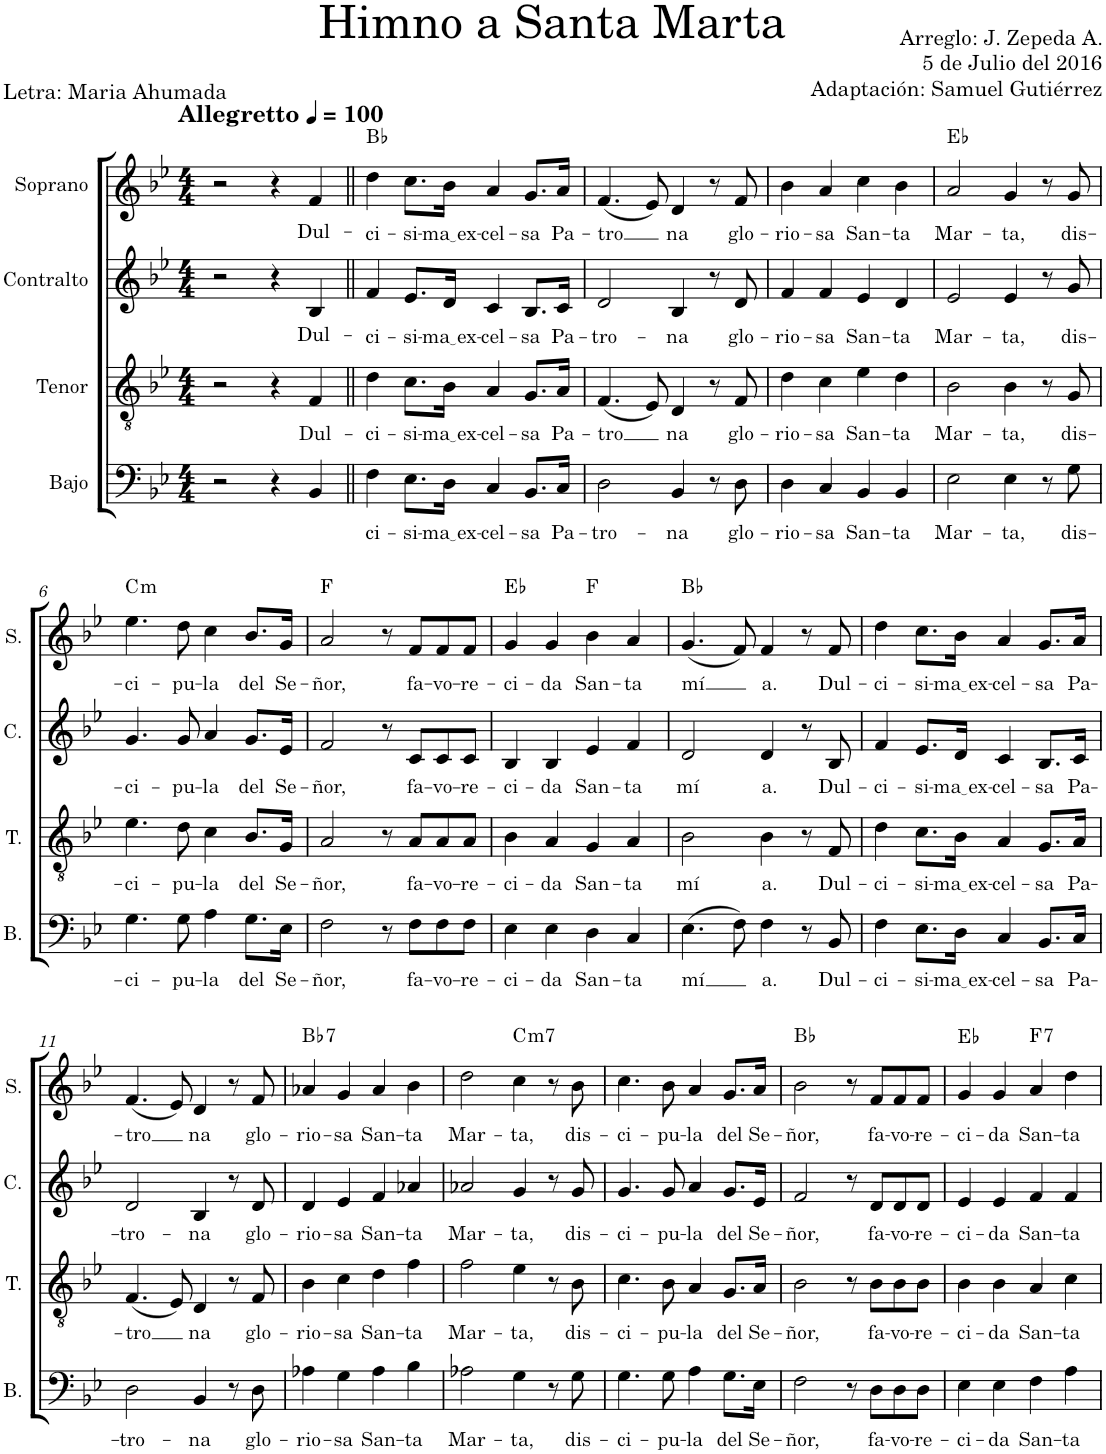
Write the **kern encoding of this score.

**kern	**text	**kern	**text	**kern	**text	**kern	**text	**harte
*part4	*part4	*part3	*part3	*part2	*part2	*part1	*part1	*part1
*staff4	*staff4	*staff3	*staff3	*staff2	*staff2	*staff1	*staff1	*
*I"Bajo	*	*I"Tenor	*	*I"Contralto	*	*I"Soprano	*	*
*I'B.	*	*I'T.	*	*I'C.	*	*I'S.	*	*
*clefF4	*	*clefGv2	*	*clefG2	*	*clefG2	*	*
*k[b-e-]	*	*k[b-e-]	*	*k[b-e-]	*	*k[b-e-]	*	*
*M4/4	*	*M4/4	*	*M4/4	*	*M4/4	*	*
*MM100	*	*MM100	*	*MM100	*	*MM100	*	*
=1	=1	=1	=1	=1	=1	=1	=1	=1
!	!	!	!	!	!	!LO:TX:a:B:t=Allegretto	!	!
2r	.	2r	.	2r	.	2r	.	.
4r	.	4r	.	4r	.	4r	.	.
!	!	!	!LO:LY:b	!	!LO:LY:b	!	!LO:LY:b	!
4BB-/	.	4F/	Dul-	4B-/	Dul-	4f/	Dul-	.
=2||	=2||	=2||	=2||	=2||	=2||	=2||	=2||	=2||
!	!LO:LY:b	!	!LO:LY:b	!	!LO:LY:b	!	!LO:LY:b	!
4F\	-ci-	4d\	-ci-	4f/	-ci-	4dd\	-ci-	Bb:maj
!	!LO:LY:b	!	!LO:LY:b	!	!LO:LY:b	!	!LO:LY:b	!
8.E-\L	-si-	8.c\L	-si-	8.e-/L	-si-	8.cc\L	-si-	.
!	!LO:LY:b	!	!LO:LY:b	!	!LO:LY:b	!	!LO:LY:b	!
16D\Jk	ma ex	16B-\Jk	ma ex	16d/Jk	ma ex	16b-\Jk	ma ex	.
!	!LO:LY:b	!	!LO:LY:b	!	!LO:LY:b	!	!LO:LY:b	!
4C/	-cel-	4A/	-cel-	4c/	-cel-	4a/	-cel-	.
!	!LO:LY:b	!	!LO:LY:b	!	!LO:LY:b	!	!LO:LY:b	!
8.BB-/L	-sa	8.G/L	-sa	8.B-/L	-sa	8.g/L	-sa	.
!	!LO:LY:b	!	!LO:LY:b	!	!LO:LY:b	!	!LO:LY:b	!
16C/Jk	Pa-	16A/Jk	Pa-	16c/Jk	Pa-	16a/Jk	Pa-	.
=3	=3	=3	=3	=3	=3	=3	=3	=3
!	!LO:LY:b	!	!LO:LY:b	!	!LO:LY:b	!	!LO:LY:b	!
2D\	-tro-	(4.F/	-tro	2d/	-tro-	(4.f/	-tro	.
.	.	8E-/)	.	.	.	8e-/)	.	.
!	!LO:LY:b	!	!LO:LY:b	!	!LO:LY:b	!	!LO:LY:b	!
4BB-/	-na	4D/	na	4B-/	-na	4d/	na	.
8r	.	8r	.	8r	.	8r	.	.
!	!LO:LY:b	!	!LO:LY:b	!	!LO:LY:b	!	!LO:LY:b	!
8D\	glo-	8F/	glo-	8d/	glo-	8f/	glo-	.
=4	=4	=4	=4	=4	=4	=4	=4	=4
!	!LO:LY:b	!	!LO:LY:b	!	!LO:LY:b	!	!LO:LY:b	!
4D\	-rio-	4d\	-rio-	4f/	-rio-	4b-\	-rio-	.
!	!LO:LY:b	!	!LO:LY:b	!	!LO:LY:b	!	!LO:LY:b	!
4C/	-sa	4c\	-sa	4f/	-sa	4a/	-sa	.
!	!LO:LY:b	!	!LO:LY:b	!	!LO:LY:b	!	!LO:LY:b	!
4BB-/	San-	4e-\	San-	4e-/	San-	4cc\	San-	.
!	!LO:LY:b	!	!LO:LY:b	!	!LO:LY:b	!	!LO:LY:b	!
4BB-/	-ta	4d\	-ta	4d/	-ta	4b-\	-ta	.
=5	=5	=5	=5	=5	=5	=5	=5	=5
!	!LO:LY:b	!	!LO:LY:b	!	!LO:LY:b	!	!LO:LY:b	!
2E-\	Mar-	2B-\	Mar-	2e-/	Mar-	2a/	Mar-	Eb:maj
!	!LO:LY:b	!	!LO:LY:b	!	!LO:LY:b	!	!LO:LY:b	!
4E-\	-ta,	4B-\	-ta,	4e-/	-ta,	4g/	-ta,	.
8r	.	8r	.	8r	.	8r	.	.
!	!LO:LY:b	!	!LO:LY:b	!	!LO:LY:b	!	!LO:LY:b	!
8G\	dis-	8G/	dis-	8g/	dis-	8g/	dis-	.
!!LO:LB:g=z
=6	=6	=6	=6	=6	=6	=6	=6	=6
!	!LO:LY:b	!	!LO:LY:b	!	!LO:LY:b	!	!LO:LY:b	!LO:H:kt=m
4.G\	-ci-	4.e-\	-ci-	4.g/	-ci-	4.ee-\	-ci-	C:min
!	!LO:LY:b	!	!LO:LY:b	!	!LO:LY:b	!	!LO:LY:b	!
8G\	-pu-	8d\	-pu-	8g/	-pu-	8dd\	-pu-	.
!	!LO:LY:b	!	!LO:LY:b	!	!LO:LY:b	!	!LO:LY:b	!
4A\	-la	4c\	-la	4a/	-la	4cc\	-la	.
!	!LO:LY:b	!	!LO:LY:b	!	!LO:LY:b	!	!LO:LY:b	!
8.G\L	del	8.B-/L	del	8.g/L	del	8.b-/L	del	.
!	!LO:LY:b	!	!LO:LY:b	!	!LO:LY:b	!	!LO:LY:b	!
16E-\Jk	Se-	16G/Jk	Se-	16e-/Jk	Se-	16g/Jk	Se-	.
=7	=7	=7	=7	=7	=7	=7	=7	=7
!	!LO:LY:b	!	!LO:LY:b	!	!LO:LY:b	!	!LO:LY:b	!
2F\	-ñor,	2A/	-ñor,	2f/	-ñor,	2a/	-ñor,	F:maj
8r	.	8r	.	8r	.	8r	.	.
!	!LO:LY:b	!	!LO:LY:b	!	!LO:LY:b	!	!LO:LY:b	!
8F\L	fa-	8A/L	fa-	8c/L	fa-	8f/L	fa-	.
!	!LO:LY:b	!	!LO:LY:b	!	!LO:LY:b	!	!LO:LY:b	!
8F\	-vo-	8A/	-vo-	8c/	-vo-	8f/	-vo-	.
!	!LO:LY:b	!	!LO:LY:b	!	!LO:LY:b	!	!LO:LY:b	!
8F\J	-re-	8A/J	-re-	8c/J	-re-	8f/J	-re-	.
=8	=8	=8	=8	=8	=8	=8	=8	=8
!	!LO:LY:b	!	!LO:LY:b	!	!LO:LY:b	!	!LO:LY:b	!
4E-\	-ci-	4B-\	-ci-	4B-/	-ci-	4g/	-ci-	Eb:maj
!	!LO:LY:b	!	!LO:LY:b	!	!LO:LY:b	!	!LO:LY:b	!
4E-\	-da	4A/	-da	4B-/	-da	4g/	-da	.
!	!LO:LY:b	!	!LO:LY:b	!	!LO:LY:b	!	!LO:LY:b	!
4D\	San-	4G/	San-	4e-/	San-	4b-\	San-	F:maj
!	!LO:LY:b	!	!LO:LY:b	!	!LO:LY:b	!	!LO:LY:b	!
4C/	-ta	4A/	-ta	4f/	-ta	4a/	-ta	.
=9	=9	=9	=9	=9	=9	=9	=9	=9
!	!LO:LY:b	!	!LO:LY:b	!	!LO:LY:b	!	!LO:LY:b	!
(4.E-\	mí	2B-\	mí	2d/	mí	(4.g/	mí	Bb:maj
8F\)	.	.	.	.	.	8f/)	.	.
!	!LO:LY:b	!	!LO:LY:b	!	!LO:LY:b	!	!LO:LY:b	!
4F\	a.	4B-\	a.	4d/	a.	4f/	a.	.
8r	.	8r	.	8r	.	8r	.	.
!	!LO:LY:b	!	!LO:LY:b	!	!LO:LY:b	!	!LO:LY:b	!
8BB-/	Dul-	8F/	Dul-	8B-/	Dul-	8f/	Dul-	.
=10	=10	=10	=10	=10	=10	=10	=10	=10
!	!LO:LY:b	!	!LO:LY:b	!	!LO:LY:b	!	!LO:LY:b	!
4F\	-ci-	4d\	-ci-	4f/	-ci-	4dd\	-ci-	.
!	!LO:LY:b	!	!LO:LY:b	!	!LO:LY:b	!	!LO:LY:b	!
8.E-\L	-si-	8.c\L	-si-	8.e-/L	-si-	8.cc\L	-si-	.
!	!LO:LY:b	!	!LO:LY:b	!	!LO:LY:b	!	!LO:LY:b	!
16D\Jk	ma ex	16B-\Jk	ma ex	16d/Jk	ma ex	16b-\Jk	ma ex	.
!	!LO:LY:b	!	!LO:LY:b	!	!LO:LY:b	!	!LO:LY:b	!
4C/	-cel-	4A/	-cel-	4c/	-cel-	4a/	-cel-	.
!	!LO:LY:b	!	!LO:LY:b	!	!LO:LY:b	!	!LO:LY:b	!
8.BB-/L	-sa	8.G/L	-sa	8.B-/L	-sa	8.g/L	-sa	.
!	!LO:LY:b	!	!LO:LY:b	!	!LO:LY:b	!	!LO:LY:b	!
16C/Jk	Pa-	16A/Jk	Pa-	16c/Jk	Pa-	16a/Jk	Pa-	.
!!LO:LB:g=z
=11	=11	=11	=11	=11	=11	=11	=11	=11
!	!LO:LY:b	!	!LO:LY:b	!	!LO:LY:b	!	!LO:LY:b	!
2D\	-tro-	(4.F/	-tro	2d/	-tro-	(4.f/	-tro	.
.	.	8E-/)	.	.	.	8e-/)	.	.
!	!LO:LY:b	!	!LO:LY:b	!	!LO:LY:b	!	!LO:LY:b	!
4BB-/	-na	4D/	na	4B-/	-na	4d/	na	.
8r	.	8r	.	8r	.	8r	.	.
!	!LO:LY:b	!	!LO:LY:b	!	!LO:LY:b	!	!LO:LY:b	!
8D\	glo-	8F/	glo-	8d/	glo-	8f/	glo-	.
=12	=12	=12	=12	=12	=12	=12	=12	=12
!	!LO:LY:b	!	!LO:LY:b	!	!LO:LY:b	!	!LO:LY:b	!LO:H:kt=7
4A-X\	-rio-	4B-\	-rio-	4d/	-rio-	4a-X/	-rio-	Bb:7
!	!LO:LY:b	!	!LO:LY:b	!	!LO:LY:b	!	!LO:LY:b	!
4G\	-sa	4c\	-sa	4e-/	-sa	4g/	-sa	.
!	!LO:LY:b	!	!LO:LY:b	!	!LO:LY:b	!	!LO:LY:b	!
4A-\	San-	4d\	San-	4f/	San-	4a-/	San-	.
!	!LO:LY:b	!	!LO:LY:b	!	!LO:LY:b	!	!LO:LY:b	!
4B-\	-ta	4f\	-ta	4a-X/	-ta	4b-\	-ta	.
=13	=13	=13	=13	=13	=13	=13	=13	=13
!	!LO:LY:b	!	!LO:LY:b	!	!LO:LY:b	!	!LO:LY:b	!
2A-X\	Mar-	2f\	Mar-	2a-X/	Mar-	2dd\	Mar-	.
!	!LO:LY:b	!	!LO:LY:b	!	!LO:LY:b	!	!LO:LY:b	!LO:H:kt=m7
4G\	-ta,	4e-\	-ta,	4g/	-ta,	4cc\	-ta,	C:min7
8r	.	8r	.	8r	.	8r	.	.
!	!LO:LY:b	!	!LO:LY:b	!	!LO:LY:b	!	!LO:LY:b	!
8G\	dis-	8B-\	dis-	8g/	dis-	8b-\	dis-	.
=14	=14	=14	=14	=14	=14	=14	=14	=14
!	!LO:LY:b	!	!LO:LY:b	!	!LO:LY:b	!	!LO:LY:b	!
4.G\	-ci-	4.c\	-ci-	4.g/	-ci-	4.cc\	-ci-	.
!	!LO:LY:b	!	!LO:LY:b	!	!LO:LY:b	!	!LO:LY:b	!
8G\	-pu-	8B-\	-pu-	8g/	-pu-	8b-\	-pu-	.
!	!LO:LY:b	!	!LO:LY:b	!	!LO:LY:b	!	!LO:LY:b	!
4A\	-la	4A/	-la	4a/	-la	4a/	-la	.
!	!LO:LY:b	!	!LO:LY:b	!	!LO:LY:b	!	!LO:LY:b	!
8.G\L	del	8.G/L	del	8.g/L	del	8.g/L	del	.
!	!LO:LY:b	!	!LO:LY:b	!	!LO:LY:b	!	!LO:LY:b	!
16E-\Jk	Se-	16A/Jk	Se-	16e-/Jk	Se-	16a/Jk	Se-	.
=15	=15	=15	=15	=15	=15	=15	=15	=15
!	!LO:LY:b	!	!LO:LY:b	!	!LO:LY:b	!	!LO:LY:b	!
2F\	-ñor,	2B-\	-ñor,	2f/	-ñor,	2b-\	-ñor,	Bb:maj
8r	.	8r	.	8r	.	8r	.	.
!	!LO:LY:b	!	!LO:LY:b	!	!LO:LY:b	!	!LO:LY:b	!
8D\L	fa-	8B-\L	fa-	8d/L	fa-	8f/L	fa-	.
!	!LO:LY:b	!	!LO:LY:b	!	!LO:LY:b	!	!LO:LY:b	!
8D\	-vo-	8B-\	-vo-	8d/	-vo-	8f/	-vo-	.
!	!LO:LY:b	!	!LO:LY:b	!	!LO:LY:b	!	!LO:LY:b	!
8D\J	-re-	8B-\J	-re-	8d/J	-re-	8f/J	-re-	.
=16	=16	=16	=16	=16	=16	=16	=16	=16
!	!LO:LY:b	!	!LO:LY:b	!	!LO:LY:b	!	!LO:LY:b	!
4E-\	-ci-	4B-\	-ci-	4e-/	-ci-	4g/	-ci-	Eb:maj
!	!LO:LY:b	!	!LO:LY:b	!	!LO:LY:b	!	!LO:LY:b	!
4E-\	-da	4B-\	-da	4e-/	-da	4g/	-da	.
!	!LO:LY:b	!	!LO:LY:b	!	!LO:LY:b	!	!LO:LY:b	!LO:H:kt=7
4F\	San-	4A/	San-	4f/	San-	4a/	San-	F:7
!	!LO:LY:b	!	!LO:LY:b	!	!LO:LY:b	!	!LO:LY:b	!
4A\	-ta	4c\	-ta	4f/	-ta	4dd\	-ta	.
=	=	=	=	=	=	=	=	=
*-	*-	*-	*-	*-	*-	*-	*-	*-
